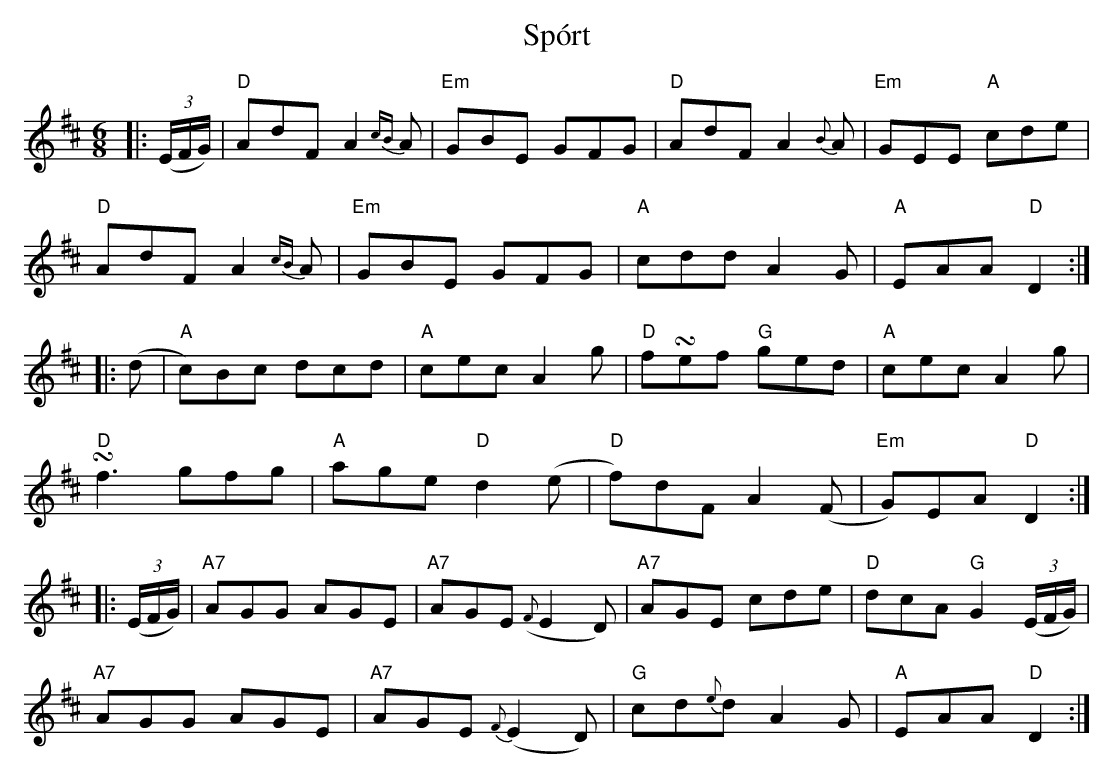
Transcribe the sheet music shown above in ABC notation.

X:1
T: Spórt
M: 6/8
L: 1/8
K: Dmaj
|:((3E/F/G/)|"D"AdF A2{cB}A|"Em"GBE GFG|"D"AdF A2{B}A|"Em"GEE "A"cde|
"D"AdF A2{cB}A|"Em"GBE GFG|"A"cdd A2G|"A"EAA "D" D2:|
|:(d|"A"c)Bc dcd|"A"cec A2g|"D"f!turn!ef "G"ged|"A"cec A2g|
"D"!turn!f3 gfg|"A"age "D"d2(e|"D"f)dF A2(F|"Em"G)EA "D"D2:|
|:((3E/F/G/)|"A7" AGG AGE|"A7" AGE ({F}E2D)|"A7" AGE cde|"D"dcA "G"G2((3E/F/G/)|
"A7"AGG AGE|"A7" AGE {F}(E2D)|"G"cd{e}d A2G|"A"EAA "D"D2:|
